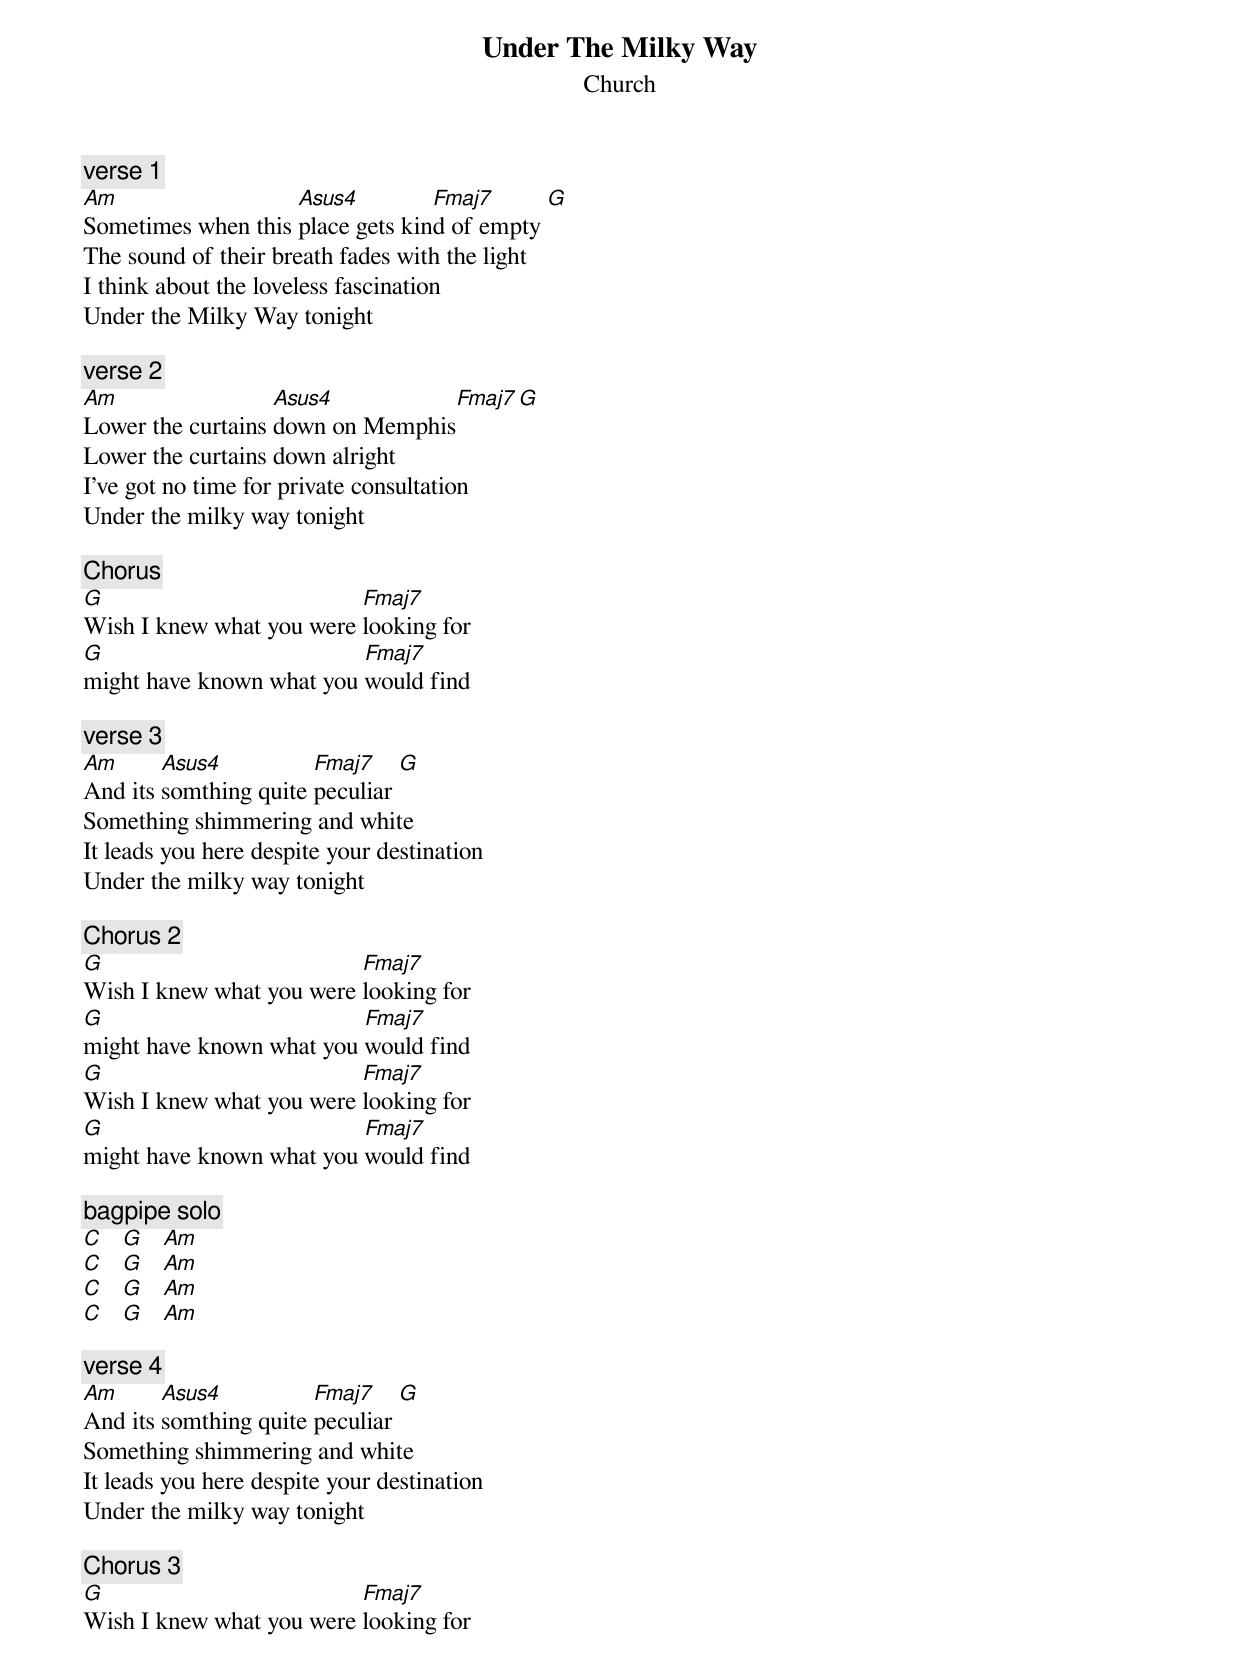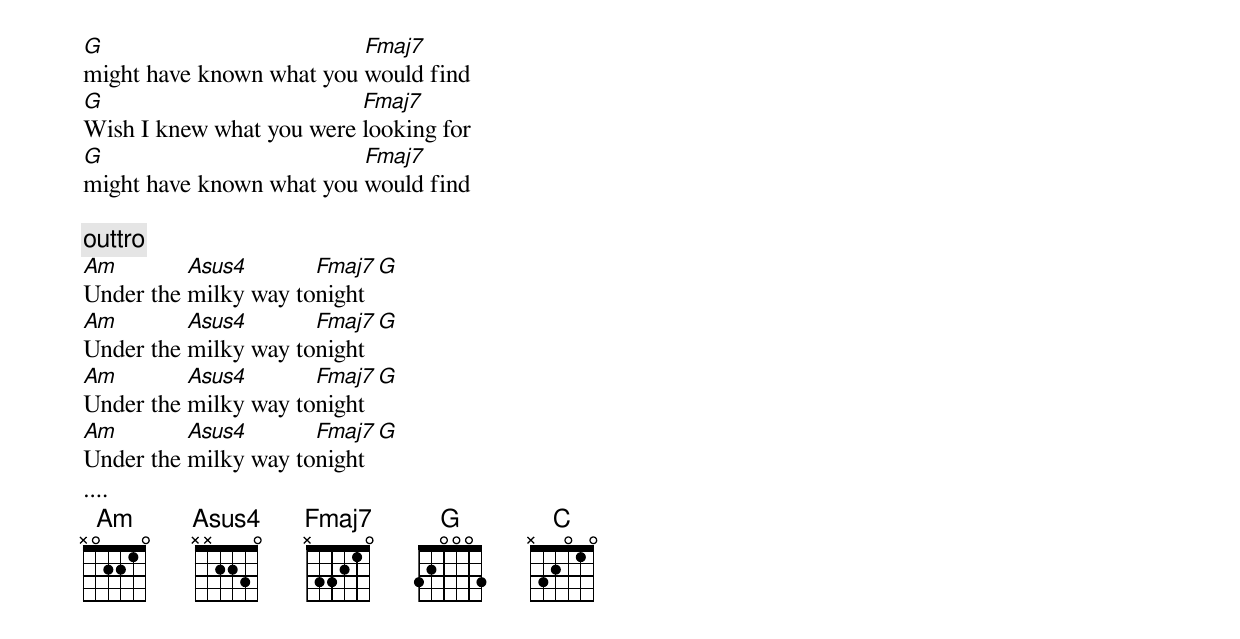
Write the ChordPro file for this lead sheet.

{t:Under The Milky Way}
{st:Church}
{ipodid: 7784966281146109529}


{c: verse 1}
[Am]Sometimes when this [Asus4]place gets kin[Fmaj7]d of empty [G]
The sound of their breath fades with the light
I think about the loveless fascination
Under the Milky Way tonight

{c: verse 2}
[Am]Lower the curtains [Asus4]down on Memphis[Fmaj7][G]
Lower the curtains down alright
I've got no time for private consultation
Under the milky way tonight

{c: Chorus}
[G]Wish I knew what you were [Fmaj7]looking for
[G]might have known what you [Fmaj7]would find

{c: verse 3}
[Am]And its [Asus4]somthing quite [Fmaj7]peculiar [G]
Something shimmering and white
It leads you here despite your destination
Under the milky way tonight

{c:Chorus 2}
[G]Wish I knew what you were [Fmaj7]looking for
[G]might have known what you [Fmaj7]would find
[G]Wish I knew what you were [Fmaj7]looking for
[G]might have known what you [Fmaj7]would find

{c: bagpipe solo}
[C]   [G]   [Am]
[C]   [G]   [Am]
[C]   [G]   [Am]
[C]   [G]   [Am]

{c: verse 4}
[Am]And its [Asus4]somthing quite [Fmaj7]peculiar [G]
Something shimmering and white
It leads you here despite your destination
Under the milky way tonight

{c:Chorus 3}
[G]Wish I knew what you were [Fmaj7]looking for
[G]might have known what you [Fmaj7]would find
[G]Wish I knew what you were [Fmaj7]looking for
[G]might have known what you [Fmaj7]would find

{c:outtro}
[Am]Under the [Asus4]milky way to[Fmaj7]night [G]
[Am]Under the [Asus4]milky way to[Fmaj7]night [G]
[Am]Under the [Asus4]milky way to[Fmaj7]night [G]
[Am]Under the [Asus4]milky way to[Fmaj7]night [G]
....
